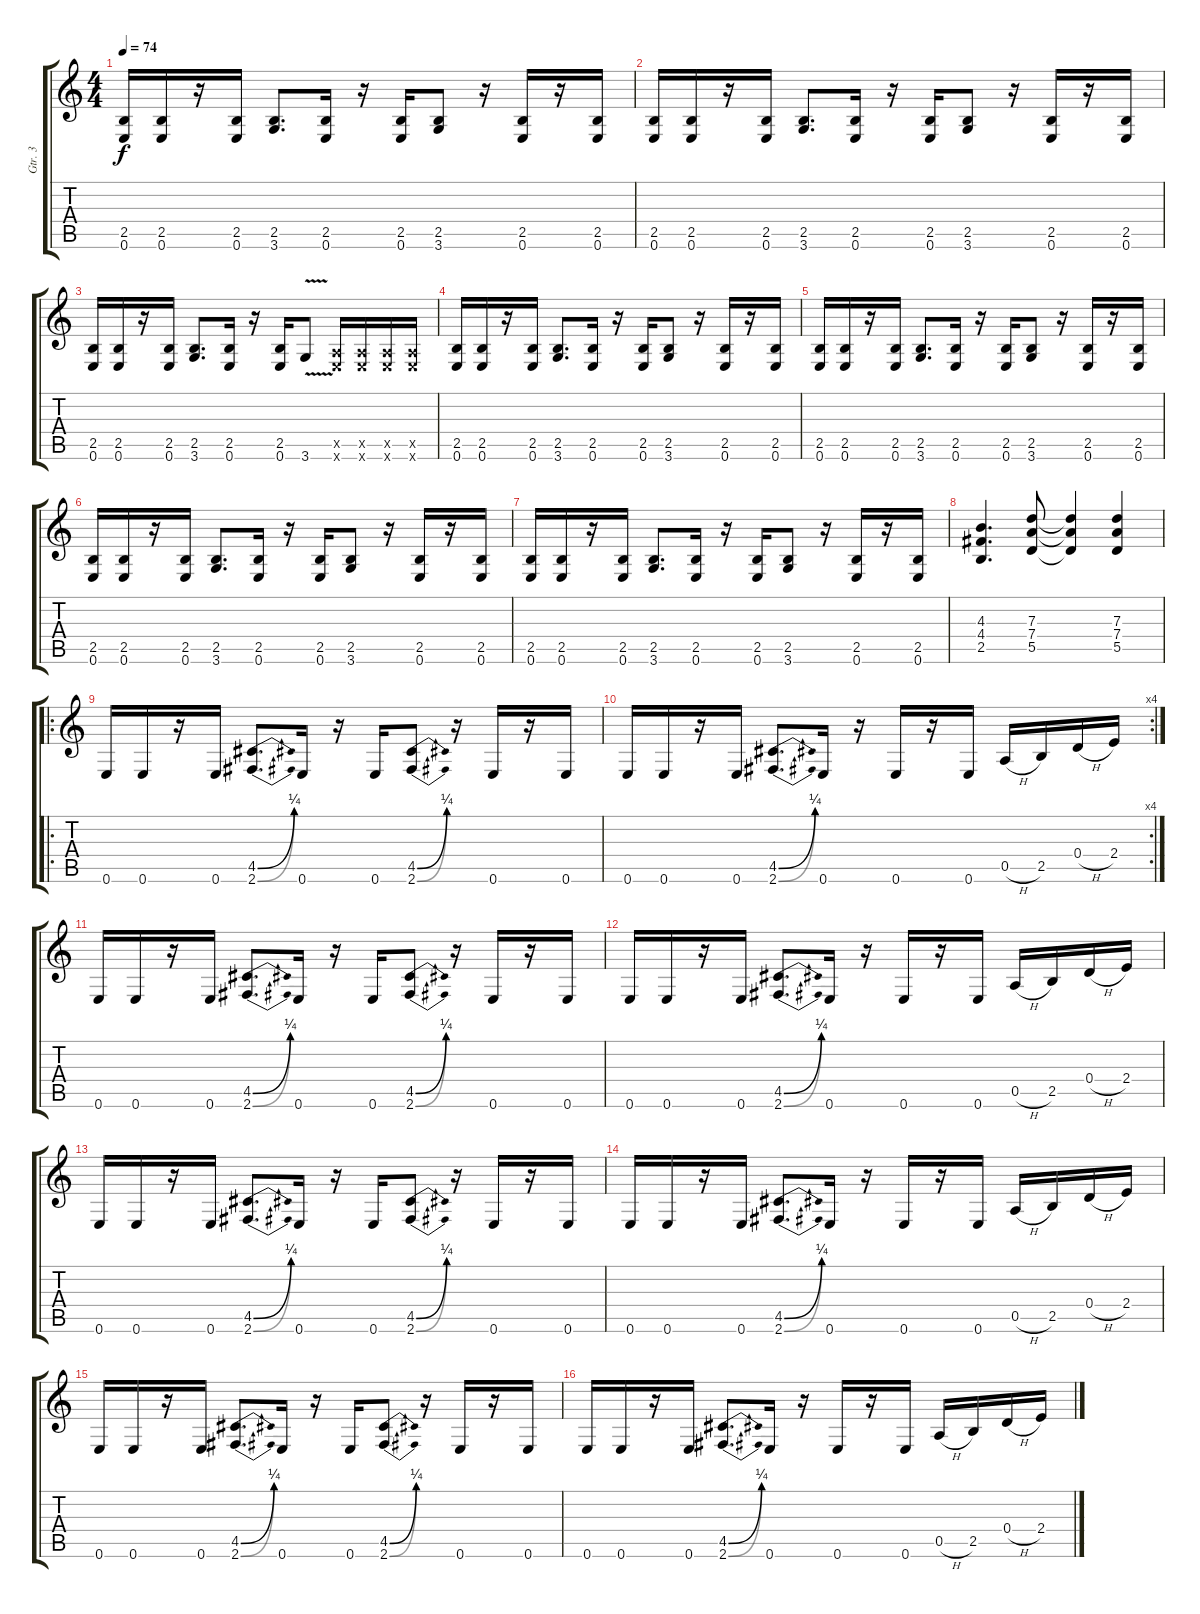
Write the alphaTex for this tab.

\track ("Gtr. 3" "Gtr. 3") {instrument distortionguitar}
\staff {score tabs}
\tuning (E4 B3 G3 D3 A2 E2) {hide}
\ts (4 4)
\tempo 74
\clef g2
\ks c
(2.5 0.6).16{dy f} (2.5 0.6).16 r.16 (2.5 0.6).16 (2.5 3.6).8{d} (2.5 0.6).16 r.16 (2.5 0.6).16 (2.5 3.6).8 r.16 (2.5 0.6).16 r.16 (2.5 0.6).16 |
(2.5 0.6).16 (2.5 0.6).16 r.16 (2.5 0.6).16 (2.5 3.6).8{d} (2.5 0.6).16 r.16 (2.5 0.6).16 (2.5 3.6).8 r.16 (2.5 0.6).16 r.16 (2.5 0.6).16 |
(2.5 0.6).16 (2.5 0.6).16 r.16 (2.5 0.6).16 (2.5 3.6).8{d} (2.5 0.6).16 r.16 (2.5 0.6).16 3.6{v}.8 (0.5{x} 0.6{x}).16 (0.5{x} 0.6{x}).16 (0.5{x} 0.6{x}).16 (0.5{x} 0.6{x}).16 |
(2.5 0.6).16 (2.5 0.6).16 r.16 (2.5 0.6).16 (2.5 3.6).8{d} (2.5 0.6).16 r.16 (2.5 0.6).16 (2.5 3.6).8 r.16 (2.5 0.6).16 r.16 (2.5 0.6).16 |
(2.5 0.6).16 (2.5 0.6).16 r.16 (2.5 0.6).16 (2.5 3.6).8{d} (2.5 0.6).16 r.16 (2.5 0.6).16 (2.5 3.6).8 r.16 (2.5 0.6).16 r.16 (2.5 0.6).16 |
(2.5 0.6).16 (2.5 0.6).16 r.16 (2.5 0.6).16 (2.5 3.6).8{d} (2.5 0.6).16 r.16 (2.5 0.6).16 (2.5 3.6).8 r.16 (2.5 0.6).16 r.16 (2.5 0.6).16 |
(2.5 0.6).16 (2.5 0.6).16 r.16 (2.5 0.6).16 (2.5 3.6).8{d} (2.5 0.6).16 r.16 (2.5 0.6).16 (2.5 3.6).8 r.16 (2.5 0.6).16 r.16 (2.5 0.6).16 |
(4.3 4.4 2.5).4{d} (7.3 7.4 5.5).8 (7.3{t} 7.4{t} 5.5{t}).4 (7.3 7.4 5.5).4 |
\ro
0.6.16 0.6.16 r.16 0.6.16 (4.5{be (bend 0 0 60 1)} 2.6{be (bend 0 0 60 1)}).8{d} 0.6.16 r.16 0.6.16 (4.5{be (bend 0 0 60 1)} 2.6{be (bend 0 0 60 1)}).8 r.16 0.6.16 r.16 0.6.16 |
\rc 4
0.6.16 0.6.16 r.16 0.6.16 (4.5{be (bend 0 0 60 1)} 2.6{be (bend 0 0 60 1)}).8{d} 0.6.16 r.16 0.6.16 r.16 0.6.16 0.5{h}.16 2.5.16 0.4{h}.16 2.4.16 |
0.6.16{volume 16} 0.6.16 r.16 0.6.16 (4.5{be (bend 0 0 60 1)} 2.6{be (bend 0 0 60 1)}).8{d} 0.6.16 r.16 0.6.16 (4.5{be (bend 0 0 60 1)} 2.6{be (bend 0 0 60 1)}).8 r.16 0.6.16 r.16 0.6.16 |
0.6.16 0.6.16 r.16 0.6.16 (4.5{be (bend 0 0 60 1)} 2.6{be (bend 0 0 60 1)}).8{d} 0.6.16 r.16 0.6.16 r.16 0.6.16 0.5{h}.16 2.5.16 0.4{h}.16 2.4.16 |
0.6.16 0.6.16 r.16 0.6.16 (4.5{be (bend 0 0 60 1)} 2.6{be (bend 0 0 60 1)}).8{d} 0.6.16 r.16 0.6.16 (4.5{be (bend 0 0 60 1)} 2.6{be (bend 0 0 60 1)}).8 r.16 0.6.16 r.16 0.6.16 |
0.6.16 0.6.16 r.16 0.6.16 (4.5{be (bend 0 0 60 1)} 2.6{be (bend 0 0 60 1)}).8{d} 0.6.16 r.16 0.6.16 r.16 0.6.16 0.5{h}.16 2.5.16 0.4{h}.16 2.4.16 |
0.6.16{volume 16} 0.6.16 r.16 0.6.16 (4.5{be (bend 0 0 60 1)} 2.6{be (bend 0 0 60 1)}).8{d} 0.6.16 r.16 0.6.16 (4.5{be (bend 0 0 60 1)} 2.6{be (bend 0 0 60 1)}).8 r.16 0.6.16 r.16 0.6.16 |
0.6.16 0.6.16 r.16 0.6.16 (4.5{be (bend 0 0 60 1)} 2.6{be (bend 0 0 60 1)}).8{d} 0.6.16 r.16 0.6.16 r.16 0.6.16 0.5{h}.16 2.5.16 0.4{h}.16 2.4.16
